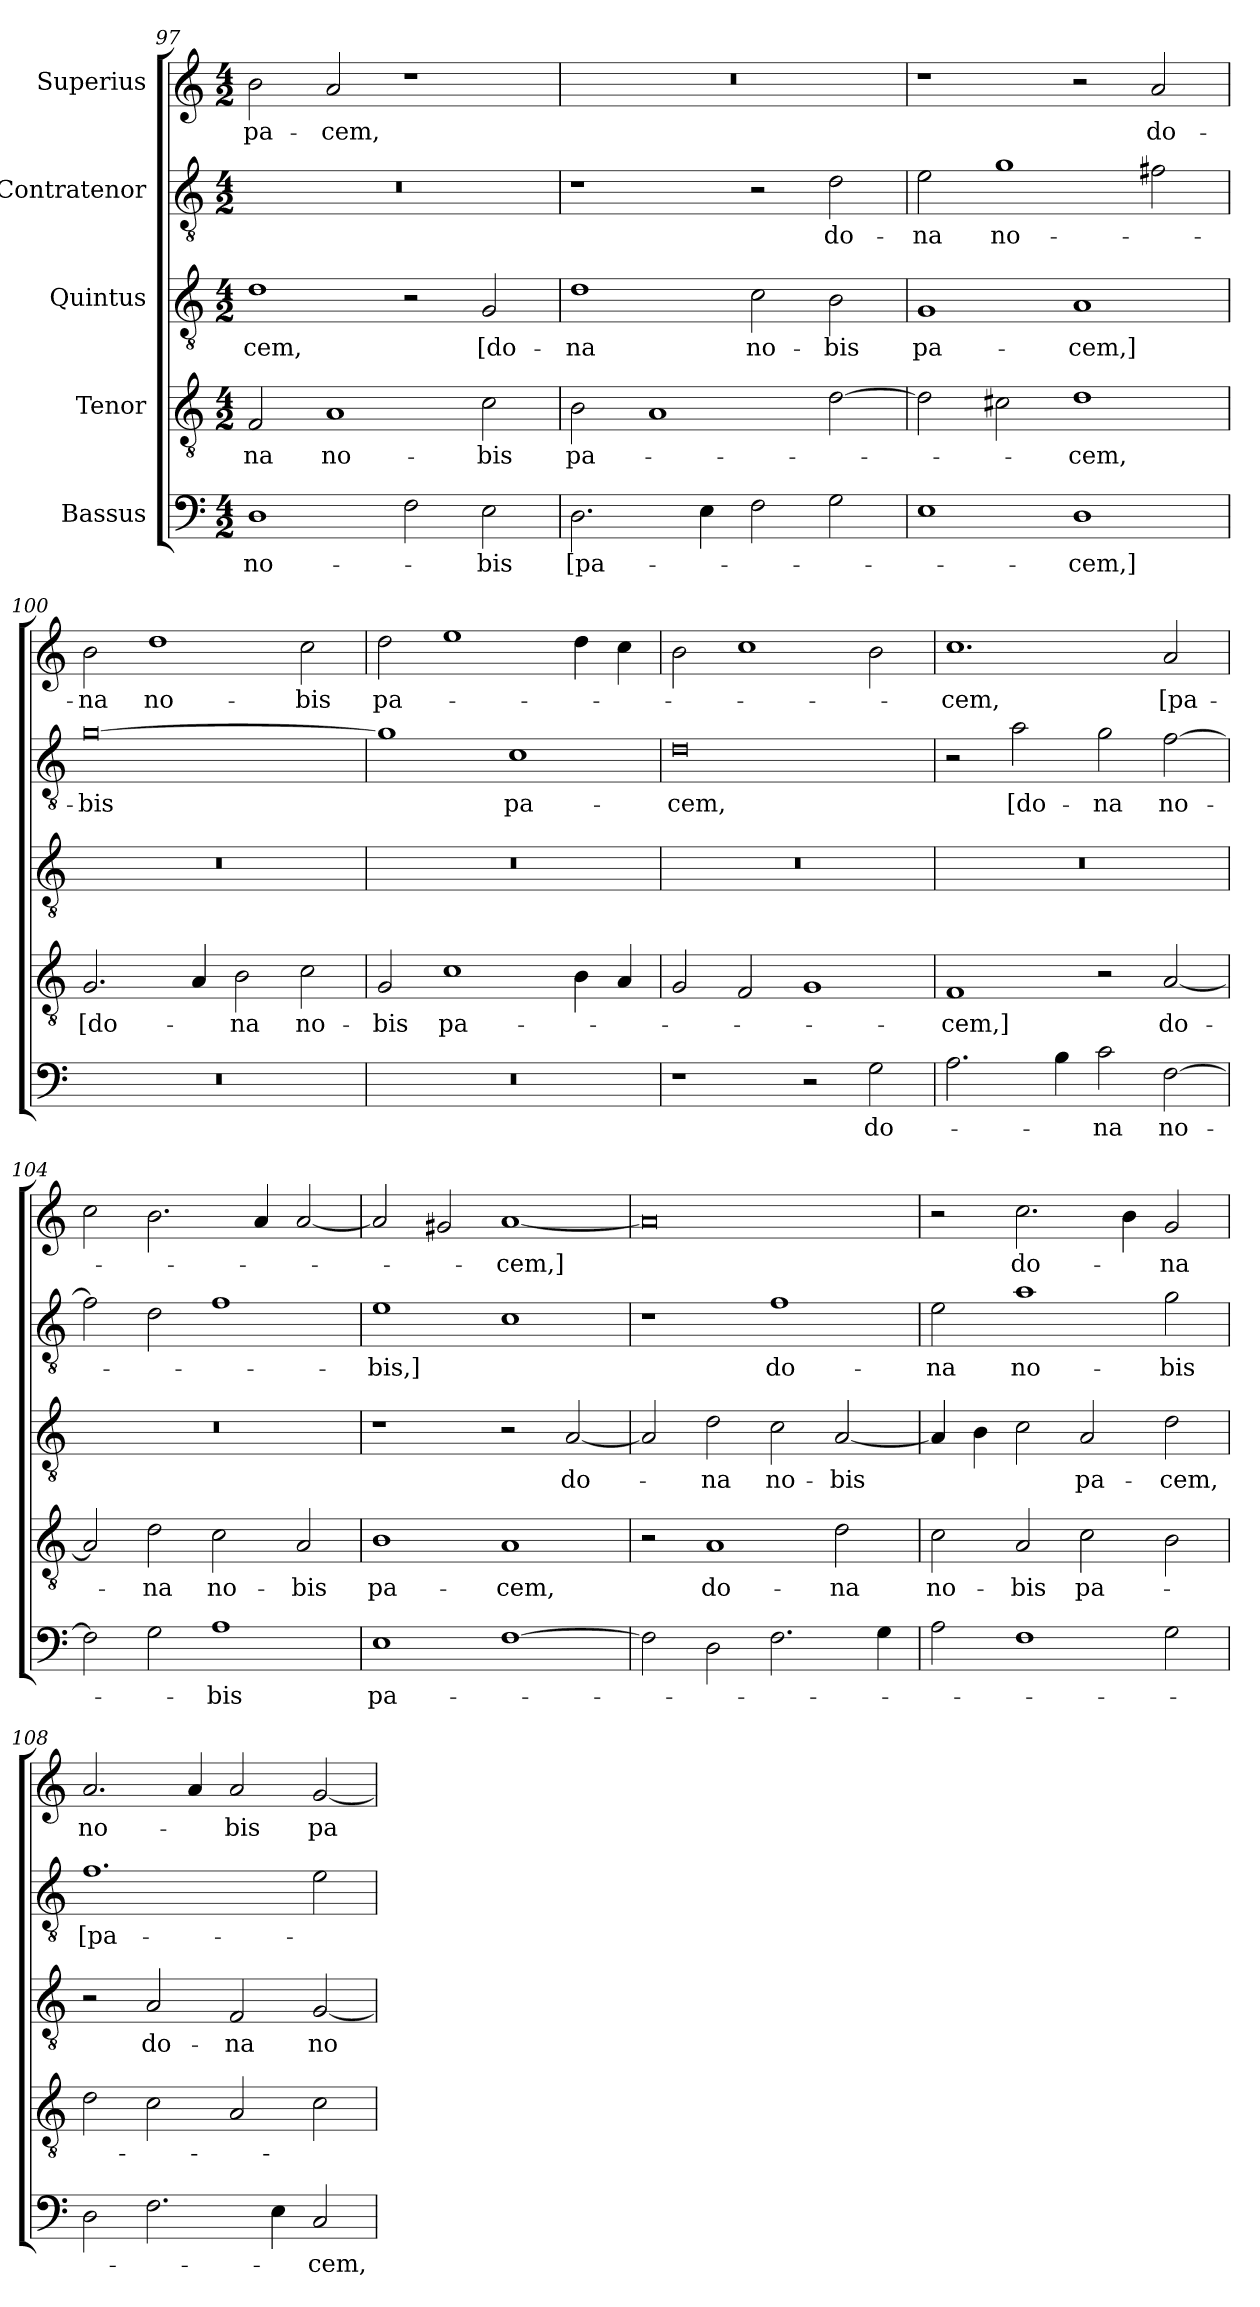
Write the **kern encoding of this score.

**kern	**text	**kern	**text	**kern	**text	**kern	**text	**kern	**text
*part5	*part5	*part4	*part4	*part3	*part3	*part2	*part2	*part1	*part1
*staff5	*staff5	*staff4	*staff4	*staff3	*staff3	*staff2	*staff2	*staff1	*staff1
*I"Bassus	*	*I"Tenor	*	*I"Quintus	*	*I"Contratenor	*	*I"Superius	*
*clefF4	*	*clefGv2	*	*clefGv2	*	*clefGv2	*	*clefG2	*
*k[]	*	*k[]	*	*k[]	*	*k[]	*	*k[]	*
*M4/2	*	*M4/2	*	*M4/2	*	*M4/2	*	*M4/2	*
=97	=97	=97	=97	=97	=97	=97	=97	=97	=97
1D\	no-	2F/	-na	1d\	-cem,	0r	.	2b\	pa-
.	.	1A/	no-	.	.	.	.	2a/	-cem,
2F\	.	.	.	2r	.	.	.	1r	.
2E\	-bis	2c\	-bis	2G/	[do-	.	.	.	.
=98	=98	=98	=98	=98	=98	=98	=98	=98	=98
2.D\	[pa-	2B\	pa-	1d\	-na	1r	.	0r	.
.	.	1A/	.	.	.	.	.	.	.
4E\	.	.	.	.	.	.	.	.	.
2F\	.	.	.	2c\	no-	2r	.	.	.
2G\	.	[2d\	.	2B\	-bis	2d\	do-	.	.
=99	=99	=99	=99	=99	=99	=99	=99	=99	=99
1E\	.	2d\]	.	1G/	pa-	2e\	-na	1r	.
.	.	2c#X\	.	.	.	1g\	no-	.	.
1D\	-cem,]	1d\	-cem,	1A/	-cem,]	.	.	2r	.
.	.	.	.	.	.	2f#X\	.	2a/	do-
=100	=100	=100	=100	=100	=100	=100	=100	=100	=100
0r	.	2.G/	[do-	0r	.	[0g\	-bis	2b\	-na
.	.	.	.	.	.	.	.	1dd\	no-
.	.	4A/	.	.	.	.	.	.	.
.	.	2B\	-na	.	.	.	.	.	.
.	.	2c\	no-	.	.	.	.	2cc\	-bis
=101	=101	=101	=101	=101	=101	=101	=101	=101	=101
0r	.	2G/	-bis	0r	.	1g\]	.	2dd\	pa-
.	.	1c\	pa-	.	.	.	.	1ee\	.
.	.	.	.	.	.	1c\	pa-	.	.
.	.	4B\	.	.	.	.	.	4dd\	.
.	.	4A/	.	.	.	.	.	4cc\	.
=102	=102	=102	=102	=102	=102	=102	=102	=102	=102
1r	.	2G/	.	0r	.	0d\	-cem,	2b\	.
.	.	2F/	.	.	.	.	.	1cc\	.
2r	.	1G/	.	.	.	.	.	.	.
2G\	do-	.	.	.	.	.	.	2b\	.
=103	=103	=103	=103	=103	=103	=103	=103	=103	=103
2.A\	.	1F/	-cem,]	0r	.	2r	.	1.cc\	-cem,
.	.	.	.	.	.	2a\	[do-	.	.
4B\	.	.	.	.	.	.	.	.	.
2c\	-na	2r	.	.	.	2g\	-na	.	.
[2F\	no-	[2A/	do-	.	.	[2f\	no-	2a/	[pa-
=104	=104	=104	=104	=104	=104	=104	=104	=104	=104
2F\]	.	2A/]	.	0r	.	2f\]	.	2cc\	.
2G\	.	2d\	-na	.	.	2d\	.	2.b\	.
1A\	-bis	2c\	no-	.	.	1f\	.	.	.
.	.	.	.	.	.	.	.	4a/	.
.	.	2A/	-bis	.	.	.	.	[2a/	.
=105	=105	=105	=105	=105	=105	=105	=105	=105	=105
1E\	pa-	1B\	pa-	1r	.	1e\	-bis,]	2a/]	.
.	.	.	.	.	.	.	.	2g#X/	.
[1F\	.	1A/	-cem,	2r	.	1c\	.	[1a/	-cem,]
.	.	.	.	[2A/	do-	.	.	.	.
=106	=106	=106	=106	=106	=106	=106	=106	=106	=106
2F\]	.	2r	.	2A/]	.	1r	.	0a/]	.
2D\	.	1A/	do-	2d\	-na	.	.	.	.
2.F\	.	.	.	2c\	no-	1f\	do-	.	.
.	.	2d\	-na	[2A/	-bis	.	.	.	.
4G\	.	.	.	.	.	.	.	.	.
=107	=107	=107	=107	=107	=107	=107	=107	=107	=107
2A\	.	2c\	no-	4A/]	.	2e\	-na	2r	.
.	.	.	.	4B\	.	.	.	.	.
1F\	.	2A/	-bis	2c\	.	1a\	no-	2.cc\	do-
.	.	2c\	pa-	2A/	pa-	.	.	.	.
.	.	.	.	.	.	.	.	4b\	.
2G\	.	2B\	.	2d\	-cem,	2g\	-bis	2g/	-na
=108	=108	=108	=108	=108	=108	=108	=108	=108	=108
2D\	.	2d\	.	2r	.	1.f\	[pa-	2.a/	no-
2.F\	.	2c\	.	2A/	do-	.	.	.	.
.	.	.	.	.	.	.	.	4a/	.
.	.	2A/	.	2F/	-na	.	.	2a/	-bis
4E\	.	.	.	.	.	.	.	.	.
2C/	-cem,	2c\	.	[2G/	no-	2e\	.	[2g/	pa-
=	=	=	=	=	=	=	=	=	=
*-	*-	*-	*-	*-	*-	*-	*-	*-	*-
